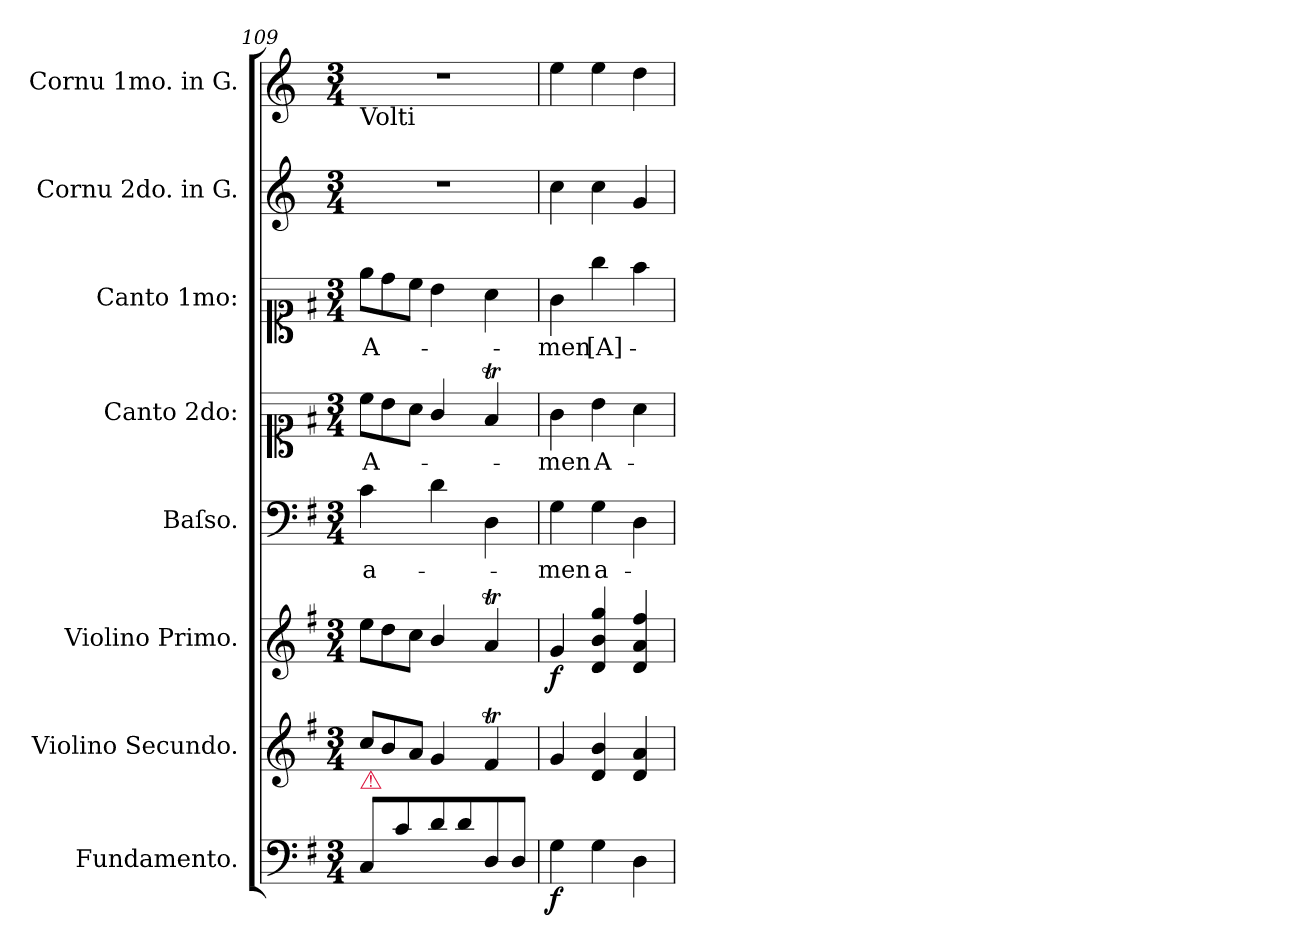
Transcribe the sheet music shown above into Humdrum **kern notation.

**kern	**dynam	**kern	**kern	**dynam	**kern	**text	**kern	**text	**kern	**text	**kern	**kern
*part8	*part8	*part7	*part6	*part6	*part5	*part5	*part4	*part4	*part3	*part3	*part2	*part1
*staff8	*staff8	*staff7	*staff6	*staff6	*staff5	*staff5	*staff4	*staff4	*staff3	*staff3	*staff2	*staff1
*I"Fundamento.	*	*I"Violino Secundo.	*I"Violino Primo.	*	*I"Baſso.	*	*I"Canto 2do:	*	*I"Canto 1mo:	*	*I"Cornu 2do. in G.	*I"Cornu 1mo. in G.
*	*	*I'vl 2	*I'vl 1	*	*I'B	*	*	*	*	*	*I'cor 2 in G	*I'cor 1 in G
*clefF4	*	*clefG2	*clefG2	*	*clefF4	*	*clefC1	*	*clefC1	*	*clefG2	*clefG2
*	*	*	*	*	*	*	*	*	*	*	*ITrd3c5	*ITrd3c5
*k[f#]	*	*k[f#]	*k[f#]	*	*k[f#]	*	*k[f#]	*	*k[f#]	*	*k[f#]	*k[f#]
*G:	*	*G:	*G:	*	*G:	*	*G:	*	*G:	*	*G:	*G:
*M3/4	*	*M3/4	*M3/4	*	*M3/4	*	*M3/4	*	*M3/4	*	*M3/4	*M3/4
*	*	*Xtuplet	*Xtuplet	*	*	*	*Xtuplet	*	*Xtuplet	*	*	*
=109	=109	=109	=109	=109	=109	=109	=109	=109	=109	=109	=109	=109
!	!	!	!	!	!	!	!	!	!	!	!	!LO:TX:b:t=Volti
!LO:TX:a:color=crimson:t=⚠	!	!	!	!	!	!	!	!	!	!	!	!
8C/L	.	12cc/L	12ee\L	.	4c\	a-	12cc\L	A-	12ee\L	A-	2.r	2.r
.	.	12b/	12dd\	.	.	.	12b\	.	12dd\	.	.	.
8c\	.	.	.	.	.	.	.	.	.	.	.	.
.	.	12a/J	12cc\J	.	.	.	12a\J	.	12cc\J	.	.	.
8d\	.	4g/	4b/	.	4d\	.	4g/	.	4b\	.	.	.
8d\	.	.	.	.	.	.	.	.	.	.	.	.
8D/	.	4f#t/	4aT/	.	4D\	.	4f#t/	.	4a\	.	.	.
8D/J	.	.	.	.	.	.	.	.	.	.	.	.
=110	=110	=110	=110	=110	=110	=110	=110	=110	=110	=110	=110	=110
4G\	f	4g/	4g/	f	4G\	-men	4g\	-men	4g\	-men	4g\	4b\
4G\	.	4d/ 4b/	4d/ 4b/ 4gg/	.	4G\	a-	4b\	A-	4gg\	[A]-	4g\	4b\
4D\	.	4d/ 4a/	4d/ 4a/ 4ff#/	.	4D\	.	4a\	.	4ff#\	.	4d/	4a\
=	=	=	=	=	=	=	=	=	=	=	=	=
*-	*-	*-	*-	*-	*-	*-	*-	*-	*-	*-	*-	*-
